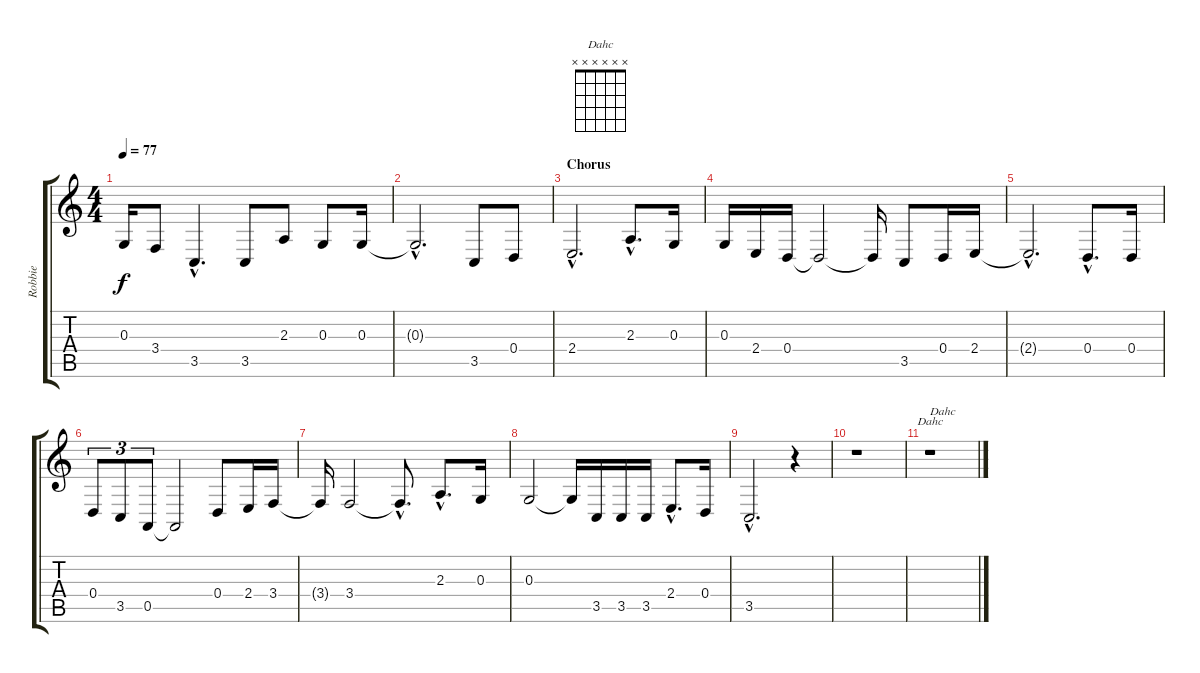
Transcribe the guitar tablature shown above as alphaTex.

\track ("Robbie" "Robbie") {instrument violin}
\staff {score tabs}
\tuning (E4 B3 G3 D3 A2 E2) {hide}
\chord ("Dahc" x x x x x x)
\ts (4 4)
\tempo 77
\clef g2
\ks c
0.3{t}.16{dy f} 3.4.8 3.5{hac}.4{d} 3.5.8 2.3.8 0.3.8 0.3.16 |
0.3{hac t}.2{d} 3.5.8 0.4.8 |
\section ("" "Chorus")
2.4{hac}.2{d} 2.3{hac}.8{d} 0.3.16 |
0.3.16 2.4.16 0.4.16 0.4{t}.2 0.4{t}.16 3.5.8 0.4.16 2.4.16 |
2.4{hac t}.2{d} 0.4{hac}.8{d} 0.4.16 |
0.4.8{tu (3 2)} 3.5.8{tu (3 2)} 0.5.8{tu (3 2)} 0.5{t}.2 0.4.8 2.4.16 3.4.16 |
3.4{t}.16 3.4.2 3.4{hac t}.8{d} 2.3{hac}.8{d} 0.3.16 |
0.3.2 0.3{t}.16 3.5.16 3.5.16 3.5.16 2.4{hac}.8{d} 0.4.16 |
3.5{hac}.2{d} r.4 |
r.1 |
r.1{ch "Dahc" txt "Dahc"}
